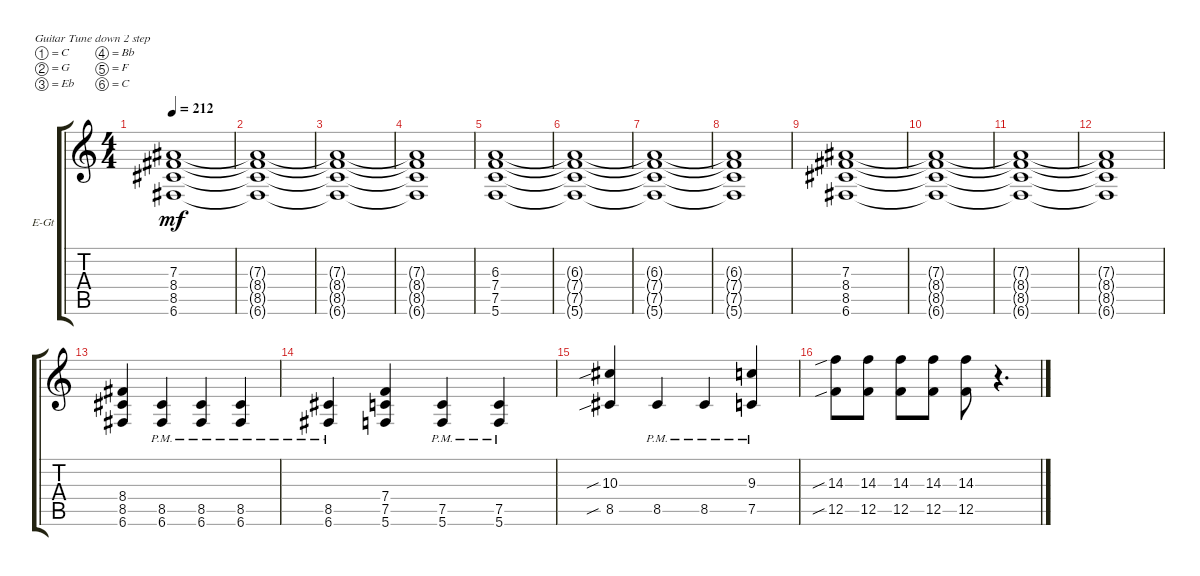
\defaultSystemsLayout 4
\bracketExtendMode groupsimilarinstruments
\firstSystemTrackNameOrientation horizontal
\otherSystemsTrackNameOrientation horizontal
\track ("Knight Rhythm" "E-Gt") {instrument overdrivenguitar}
\staff {score tabs}
\tuning (C4 G3 Eb3 Bb2 F2 C2)
\ts (4 4)
\tempo 212
\clef g2
\ks c
(6.6 8.5 8.4 7.3).1{dy mf} |
(8.4{t} 8.5{t} 6.6{t} 7.3{t}).1 |
(6.6{t} 8.5{t} 8.4{t} 7.3{t}).1 |
(8.4{t} 8.5{t} 6.6{t} 7.3{t}).1 |
(5.6 7.5 7.4 6.3).1 |
(7.4{t} 7.5{t} 5.6{t} 6.3{t}).1 |
(7.4{t} 7.5{t} 5.6{t} 6.3{t}).1 |
(7.4{t} 7.5{t} 5.6{t} 6.3{t}).1 |
(6.6 8.5 8.4 7.3).1 |
(8.4{t} 8.5{t} 6.6{t} 7.3{t}).1 |
(6.6{t} 8.5{t} 8.4{t} 7.3{t}).1 |
(8.4{t} 8.5{t} 6.6{t} 7.3{t}).1 |
(6.6 8.5 8.4).4 (6.6{pm} 8.5{pm}).4 (6.6{pm} 8.5{pm}).4 (6.6{pm} 8.5{pm}).4 |
(6.6{pm} 8.5{pm}).4 (5.6 7.5 7.4).4 (5.6{pm} 7.5{pm}).4 (5.6{pm} 7.5{pm}).4 |
(8.5{sib} 10.3{sib}).4 8.5{pm}.4 8.5{pm}.4 (7.5{pm} 9.3).4 |
(14.3{sib} 12.5{sib}).8 (14.3 12.5).8 (14.3 12.5).8 (14.3 12.5).8 (14.3 12.5).8 r.4{d}
